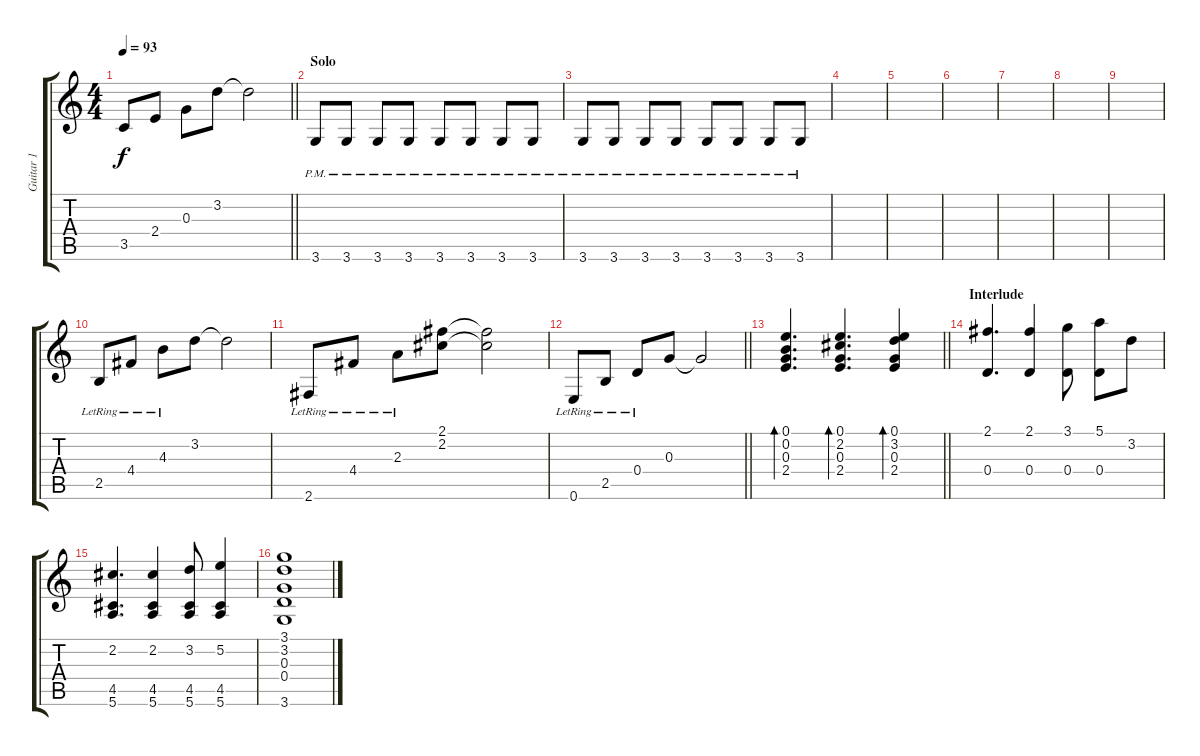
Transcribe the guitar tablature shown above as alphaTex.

\track ("Guitar 1" "Guitar 1") {instrument acousticguitarsteel}
\staff {score tabs}
\tuning (E4 B3 G3 D3 A2 E2) {hide}
\ts (4 4)
\tempo 93
\clef g2
\barLineRight lightlight
\ks c
3.5.8{dy f} 2.4.8 0.3.8 3.2.8 3.2{t}.2 |
\section ("" "Solo")
3.6{pm}.8 3.6{pm}.8 3.6{pm}.8 3.6{pm}.8 3.6{pm}.8 3.6{pm}.8 3.6{pm}.8 3.6{pm}.8 |
3.6{pm}.8 3.6{pm}.8 3.6{pm}.8 3.6{pm}.8 3.6{pm}.8 3.6{pm}.8 3.6{pm}.8 3.6{pm}.8 |
|
|
|
|
|
|
2.5{lr}.8 4.4{lr}.8 4.3{lr}.8 3.2.8 3.2{t}.2 |
2.6{lr}.8 4.4{lr}.8 2.3{lr}.8 (2.1 2.2).8 (2.1{t} 2.2{t}).2 |
\barLineRight lightlight
0.6{lr}.8 2.5{lr}.8 0.4{lr}.8 0.3.8 0.3{t}.2 |
\barLineRight lightlight
(0.1 0.2 0.3 2.4).4{d bd 240} (0.1 2.2 0.3 2.4).4{d bd 240} (0.1 3.2 0.3 2.4).4{bd 240} |
\section ("" "Interlude")
(2.1 0.4).4{d} (2.1 0.4).4 (3.1 0.4).8 (5.1 0.4).8 3.2.8 |
(2.2 4.5 5.6).4{d} (2.2 4.5 5.6).4 (3.2 4.5 5.6).8 (5.2 4.5 5.6).4 |
(3.1 3.2 0.3 0.4 3.6).1
